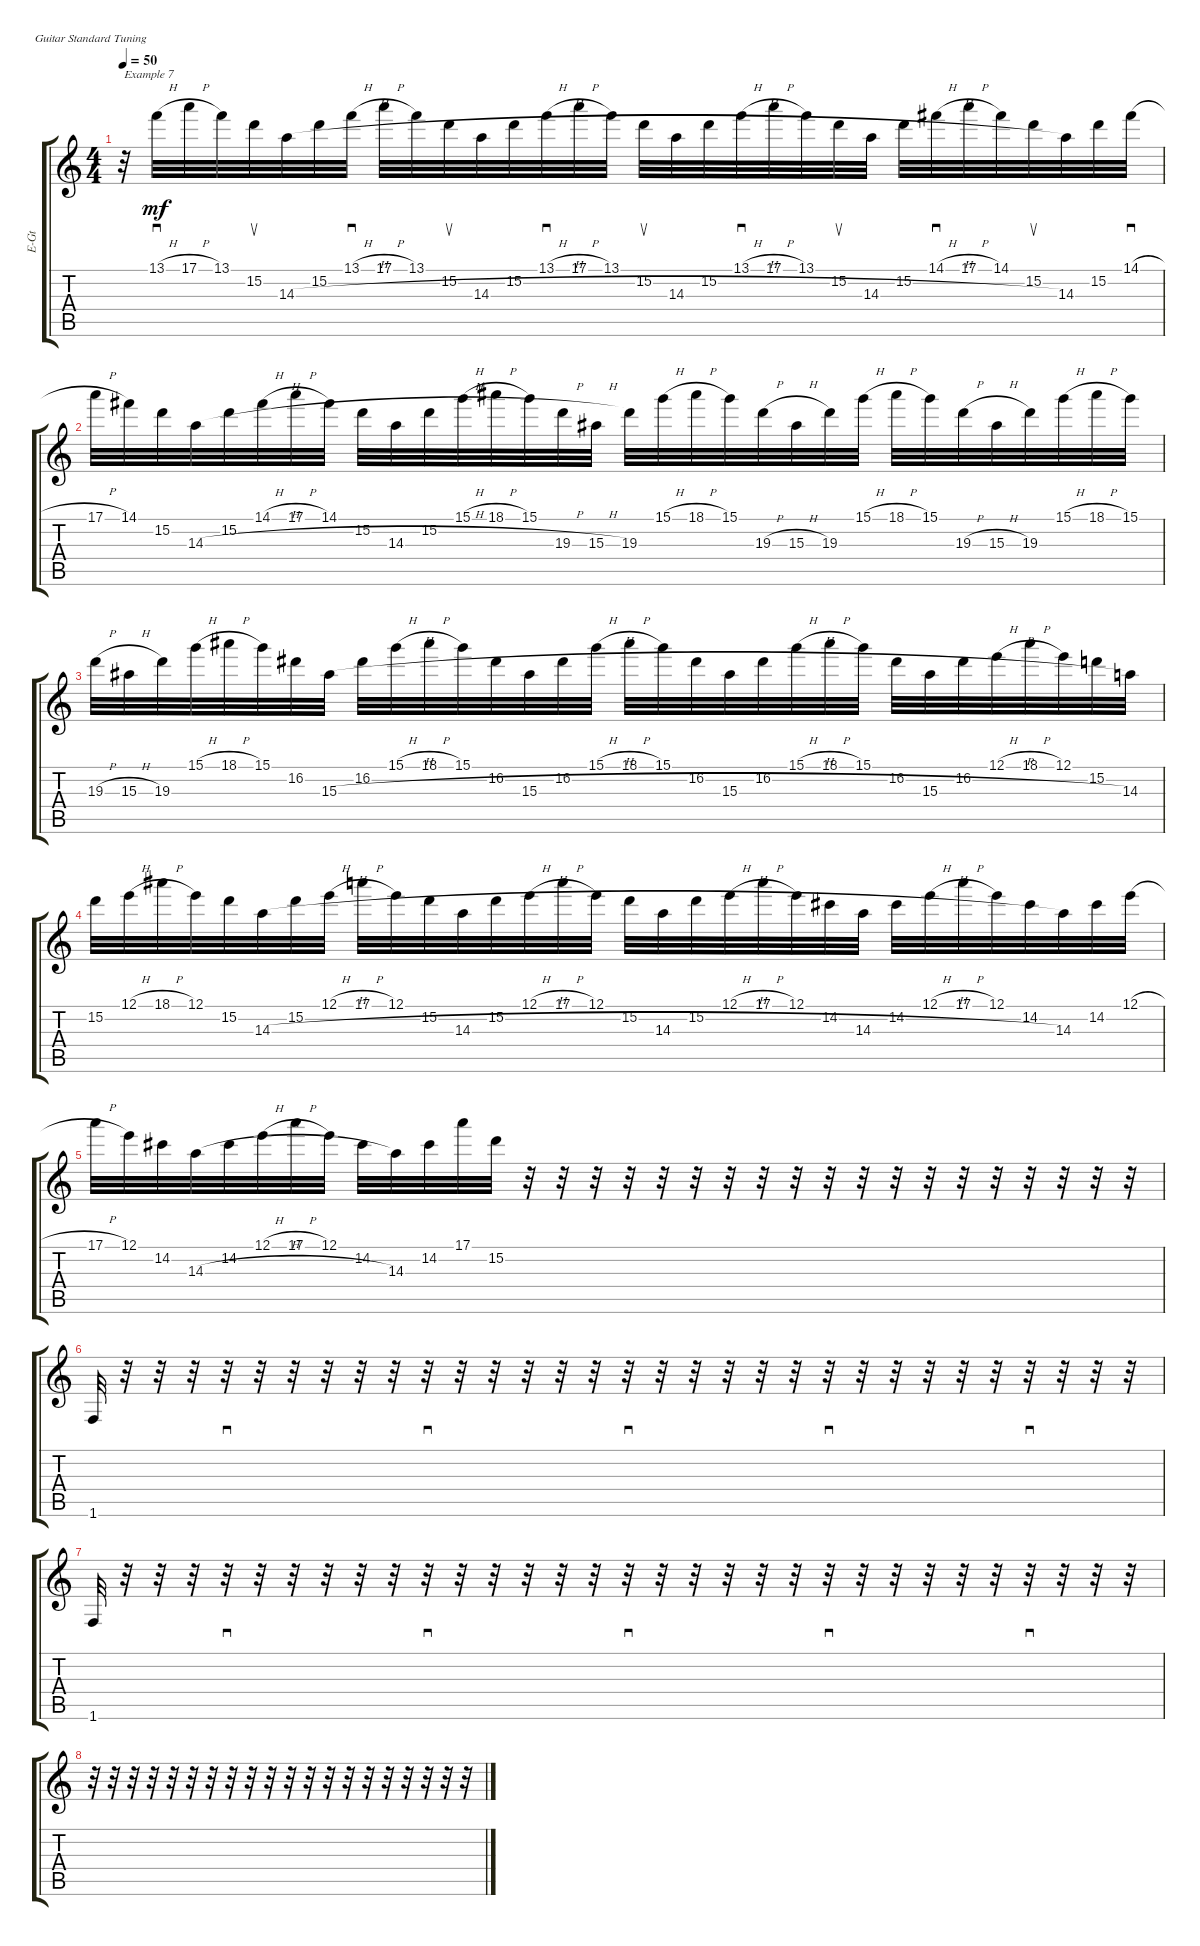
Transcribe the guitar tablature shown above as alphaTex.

\defaultSystemsLayout 4
\bracketExtendMode groupsimilarinstruments
\otherSystemsTrackNameOrientation horizontal
\track ("Electric Guitar" "E-Gt") {instrument overdrivenguitar}
\staff {score tabs}
\tuning (E4 B3 G3 D3 A2 E2)
\ts (4 4)
\tempo 50
\clef g2
\ks c
r.32{txt "Example 7" dy mf beam Down} 13.1{h}.32{sd beam Down} 17.1{h}.32{beam Down} 13.1.32{beam Down} 15.2.32{su beam Down} 14.3{h}.32{beam Down} 15.2.32{beam Down} 13.1{h}.32{sd beam Down} 17.1{h}.32{beam Down} 13.1.32{beam Down} 15.2.32{su beam Down} 14.3{h}.32{beam Down} 15.2.32{beam Down} 13.1{h}.32{sd beam Down} 17.1{h}.32{beam Down} 13.1.32{beam Down} 15.2.32{su beam Down} 14.3{h}.32{beam Down} 15.2.32{beam Down} 13.1{h}.32{sd beam Down} 17.1{h}.32{beam Down} 13.1.32{beam Down} 15.2.32{su beam Down} 14.3{h}.32{beam Down} 15.2.32{beam Down} 14.1{h acc #}.32{sd beam Down} 17.1{h}.32{beam Down} 14.1{acc #}.32{beam Down} 15.2.32{su beam Down} 14.3.32{beam Down} 15.2.32{beam Down} 14.1{h acc #}.32{sd beam Down} |
17.1{h}.32{beam Down} 14.1{acc #}.32{beam Down} 15.2.32{beam Down} 14.3{h}.32{beam Down} 15.2.32{beam Down} 14.1{h acc #}.32{beam Down} 17.1{h}.32{beam Down} 14.1{acc #}.32{beam Down} 15.2.32{beam Down} 14.3{h}.32{beam Down} 15.2.32{beam Down} 15.1{h}.32{beam Down} 18.1{h acc #}.32{beam Down} 15.1.32{beam Down} 19.3{h}.32{beam Down} 15.3{h acc #}.32{beam Down} 19.3.32{beam Down} 15.1{h}.32{beam Down} 18.1{h acc #}.32{beam Down} 15.1.32{beam Down} 19.3{h}.32{beam Down} 15.3{h acc #}.32{beam Down} 19.3.32{beam Down} 15.1{h}.32{beam Down} 18.1{h acc #}.32{beam Down} 15.1.32{beam Down} 19.3{h}.32{beam Down} 15.3{h acc #}.32{beam Down} 19.3.32{beam Down} 15.1{h}.32{beam Down} 18.1{h acc #}.32{beam Down} 15.1.32{beam Down} |
19.3{h}.32{beam Down} 15.3{h acc #}.32{beam Down} 19.3.32{beam Down} 15.1{h}.32{beam Down} 18.1{h acc #}.32{beam Down} 15.1.32{beam Down} 16.2{acc #}.32{beam Down} 15.3{h acc #}.32{beam Down} 16.2{acc #}.32{beam Down} 15.1{h}.32{beam Down} 18.1{h acc #}.32{beam Down} 15.1.32{beam Down} 16.2{acc #}.32{beam Down} 15.3{h acc #}.32{beam Down} 16.2{acc #}.32{beam Down} 15.1{h}.32{beam Down} 18.1{h acc #}.32{beam Down} 15.1.32{beam Down} 16.2{acc #}.32{beam Down} 15.3{h acc #}.32{beam Down} 16.2{acc #}.32{beam Down} 15.1{h}.32{beam Down} 18.1{h acc #}.32{beam Down} 15.1.32{beam Down} 16.2{acc #}.32{beam Down} 15.3{h acc #}.32{beam Down} 16.2{acc #}.32{beam Down} 12.1{h}.32{beam Down} 18.1{h acc #}.32{beam Down} 12.1.32{beam Down} 15.2.32{beam Down} 14.3.32{beam Down} |
15.2.32{beam Down} 12.1{h}.32{beam Down} 18.1{h acc #}.32{beam Down} 12.1.32{beam Down} 15.2.32{beam Down} 14.3{h}.32{beam Down} 15.2.32{beam Down} 12.1{h}.32{beam Down} 17.1{h}.32{beam Down} 12.1.32{beam Down} 15.2.32{beam Down} 14.3{h}.32{beam Down} 15.2.32{beam Down} 12.1{h}.32{beam Down} 17.1{h}.32{beam Down} 12.1.32{beam Down} 15.2.32{beam Down} 14.3{h}.32{beam Down} 15.2.32{beam Down} 12.1{h}.32{beam Down} 17.1{h}.32{beam Down} 12.1.32{beam Down} 14.2{acc #}.32{beam Down} 14.3{h}.32{beam Down} 14.2{acc #}.32{beam Down} 12.1{h}.32{beam Down} 17.1{h}.32{beam Down} 12.1.32{beam Down} 14.2{acc #}.32{beam Down} 14.3.32{beam Down} 14.2{acc #}.32{beam Down} 12.1{h}.32{beam Down} |
17.1{h}.32{beam Down} 12.1.32{beam Down} 14.2{acc #}.32{beam Down} 14.3{h}.32{beam Down} 14.2{acc #}.32{beam Down} 12.1{h}.32{beam Down} 17.1{h}.32{beam Down} 12.1.32{beam Down} 14.2{acc #}.32{beam Down} 14.3.32{beam Down} 14.2{acc #}.32{beam Down} 17.1.32{beam Down} 15.2.32{beam Down} r.32{beam Down} r.32{beam Down} r.32{beam Down} r.32{beam Down} r.32{beam Down} r.32{beam Down} r.32{beam Down} r.32{beam Down} r.32{beam Down} r.32{beam Down} r.32{beam Down} r.32{beam Down} r.32{beam Down} r.32{beam Down} r.32{beam Down} r.32{beam Down} r.32{beam Down} r.32{beam Down} r.32{beam Down} |
1.6.32{beam Up} r.32{beam Up} r.32{beam Up} r.32{beam Up} r.32{sd beam Up} r.32{beam Up} r.32{beam Up} r.32{beam Up} r.32{beam Up} r.32{beam Up} r.32{sd beam Up} r.32{beam Up} r.32{beam Up} r.32{beam Up} r.32{beam Up} r.32{beam Up} r.32{sd beam Up} r.32{beam Up} r.32{beam Up} r.32{beam Up} r.32{beam Up} r.32{beam Up} r.32{sd beam Up} r.32{beam Up} r.32{beam Up} r.32{beam Up} r.32{beam Up} r.32{beam Up} r.32{sd beam Up} r.32{beam Up} r.32{beam Up} r.32{beam Up} |
1.6.32{beam Up} r.32{beam Up} r.32{beam Up} r.32{beam Up} r.32{sd beam Up} r.32{beam Up} r.32{beam Up} r.32{beam Up} r.32{beam Up} r.32{beam Up} r.32{sd beam Up} r.32{beam Up} r.32{beam Up} r.32{beam Up} r.32{beam Up} r.32{beam Up} r.32{sd beam Up} r.32{beam Up} r.32{beam Up} r.32{beam Up} r.32{beam Up} r.32{beam Up} r.32{sd beam Up} r.32{beam Up} r.32{beam Up} r.32{beam Up} r.32{beam Up} r.32{beam Up} r.32{sd beam Up} r.32{beam Up} r.32{beam Up} r.32{beam Up} |
r.32{beam Down} r.32{beam Down} r.32{beam Down} r.32{beam Down} r.32{beam Down} r.32{beam Down} r.32{beam Down} r.32{beam Down} r.32{beam Down} r.32{beam Down} r.32{beam Down} r.32{beam Down} r.32{beam Down} r.32{beam Down} r.32{beam Down} r.32{beam Down} r.32{beam Down} r.32{beam Down} r.32{beam Down} r.32{beam Down}
